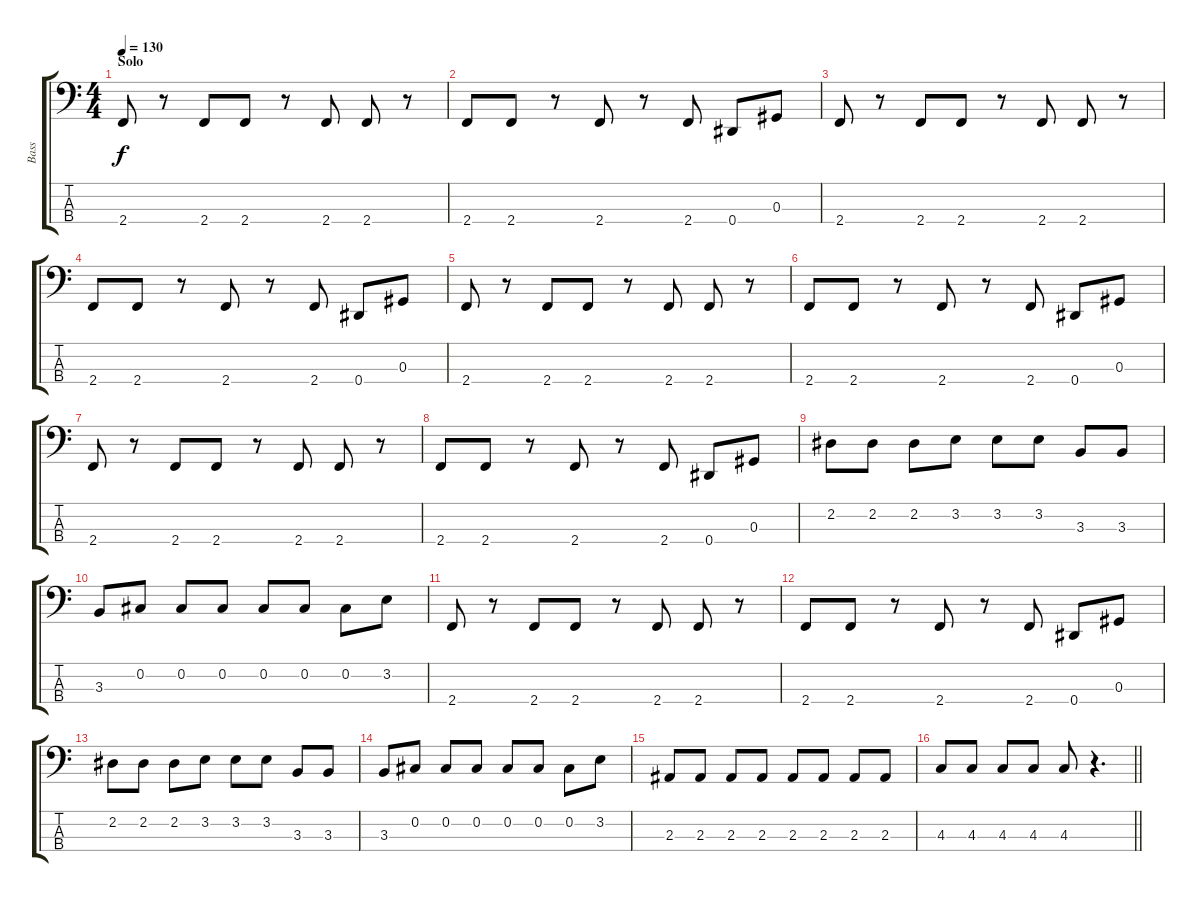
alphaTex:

\track ("Bass" "Bass") {instrument electricbassfinger}
\staff {score tabs}
\tuning (Gb2 Db2 Ab1 Eb1) {hide}
\ts (4 4)
\section ("" "Solo")
\tempo 130
\clef f4
\ks c
2.4.8{dy f} r.8 2.4.8 2.4.8 r.8 2.4.8 2.4.8 r.8 |
2.4.8 2.4.8 r.8 2.4.8 r.8 2.4.8 0.4.8 0.3.8 |
2.4.8 r.8 2.4.8 2.4.8 r.8 2.4.8 2.4.8 r.8 |
2.4.8 2.4.8 r.8 2.4.8 r.8 2.4.8 0.4.8 0.3.8 |
2.4.8 r.8 2.4.8 2.4.8 r.8 2.4.8 2.4.8 r.8 |
2.4.8 2.4.8 r.8 2.4.8 r.8 2.4.8 0.4.8 0.3.8 |
2.4.8 r.8 2.4.8 2.4.8 r.8 2.4.8 2.4.8 r.8 |
2.4.8 2.4.8 r.8 2.4.8 r.8 2.4.8 0.4.8 0.3.8 |
2.2.8 2.2.8 2.2.8 3.2.8 3.2.8 3.2.8 3.3.8 3.3.8 |
3.3.8 0.2.8 0.2.8 0.2.8 0.2.8 0.2.8 0.2.8 3.2.8 |
2.4.8 r.8 2.4.8 2.4.8 r.8 2.4.8 2.4.8 r.8 |
2.4.8 2.4.8 r.8 2.4.8 r.8 2.4.8 0.4.8 0.3.8 |
2.2.8 2.2.8 2.2.8 3.2.8 3.2.8 3.2.8 3.3.8 3.3.8 |
3.3.8 0.2.8 0.2.8 0.2.8 0.2.8 0.2.8 0.2.8 3.2.8 |
2.3.8 2.3.8 2.3.8 2.3.8 2.3.8 2.3.8 2.3.8 2.3.8 |
\barLineRight lightlight
4.3.8 4.3.8 4.3.8 4.3.8 4.3.8 r.4{d}
